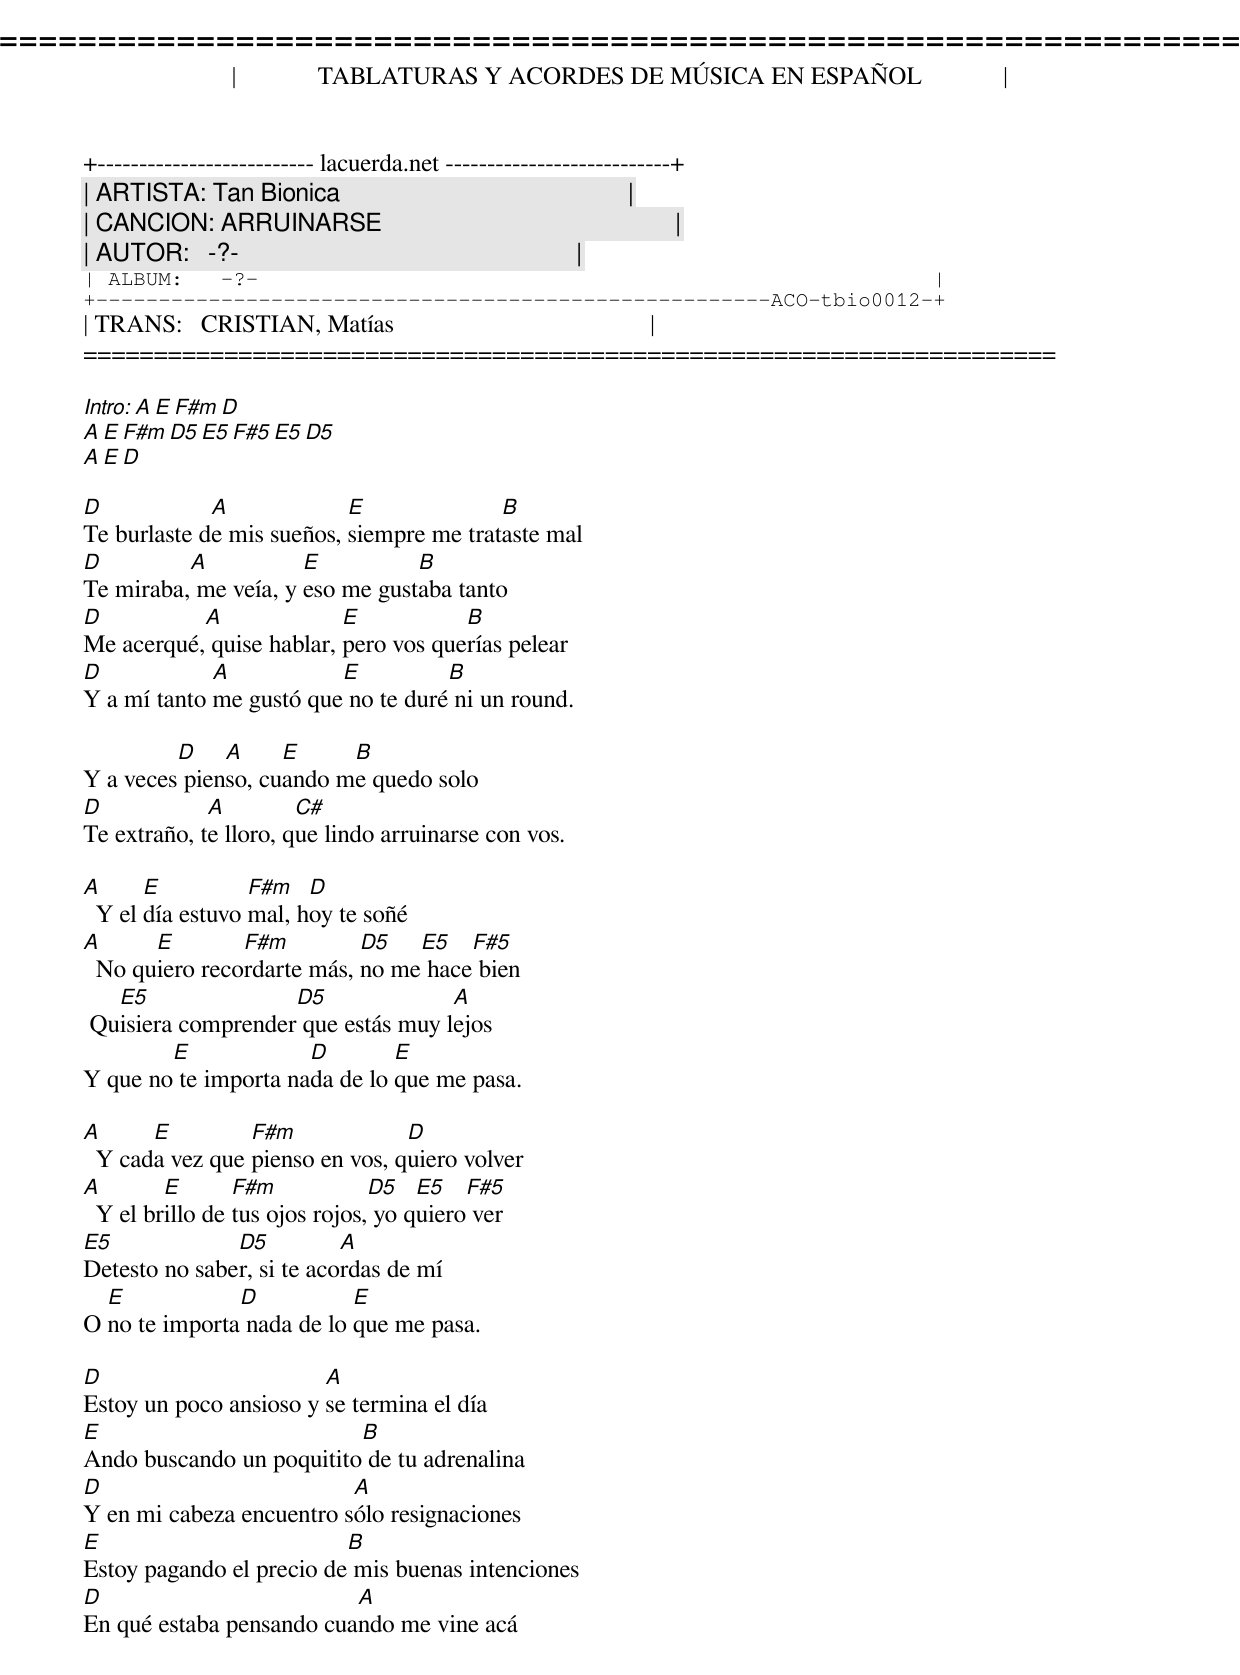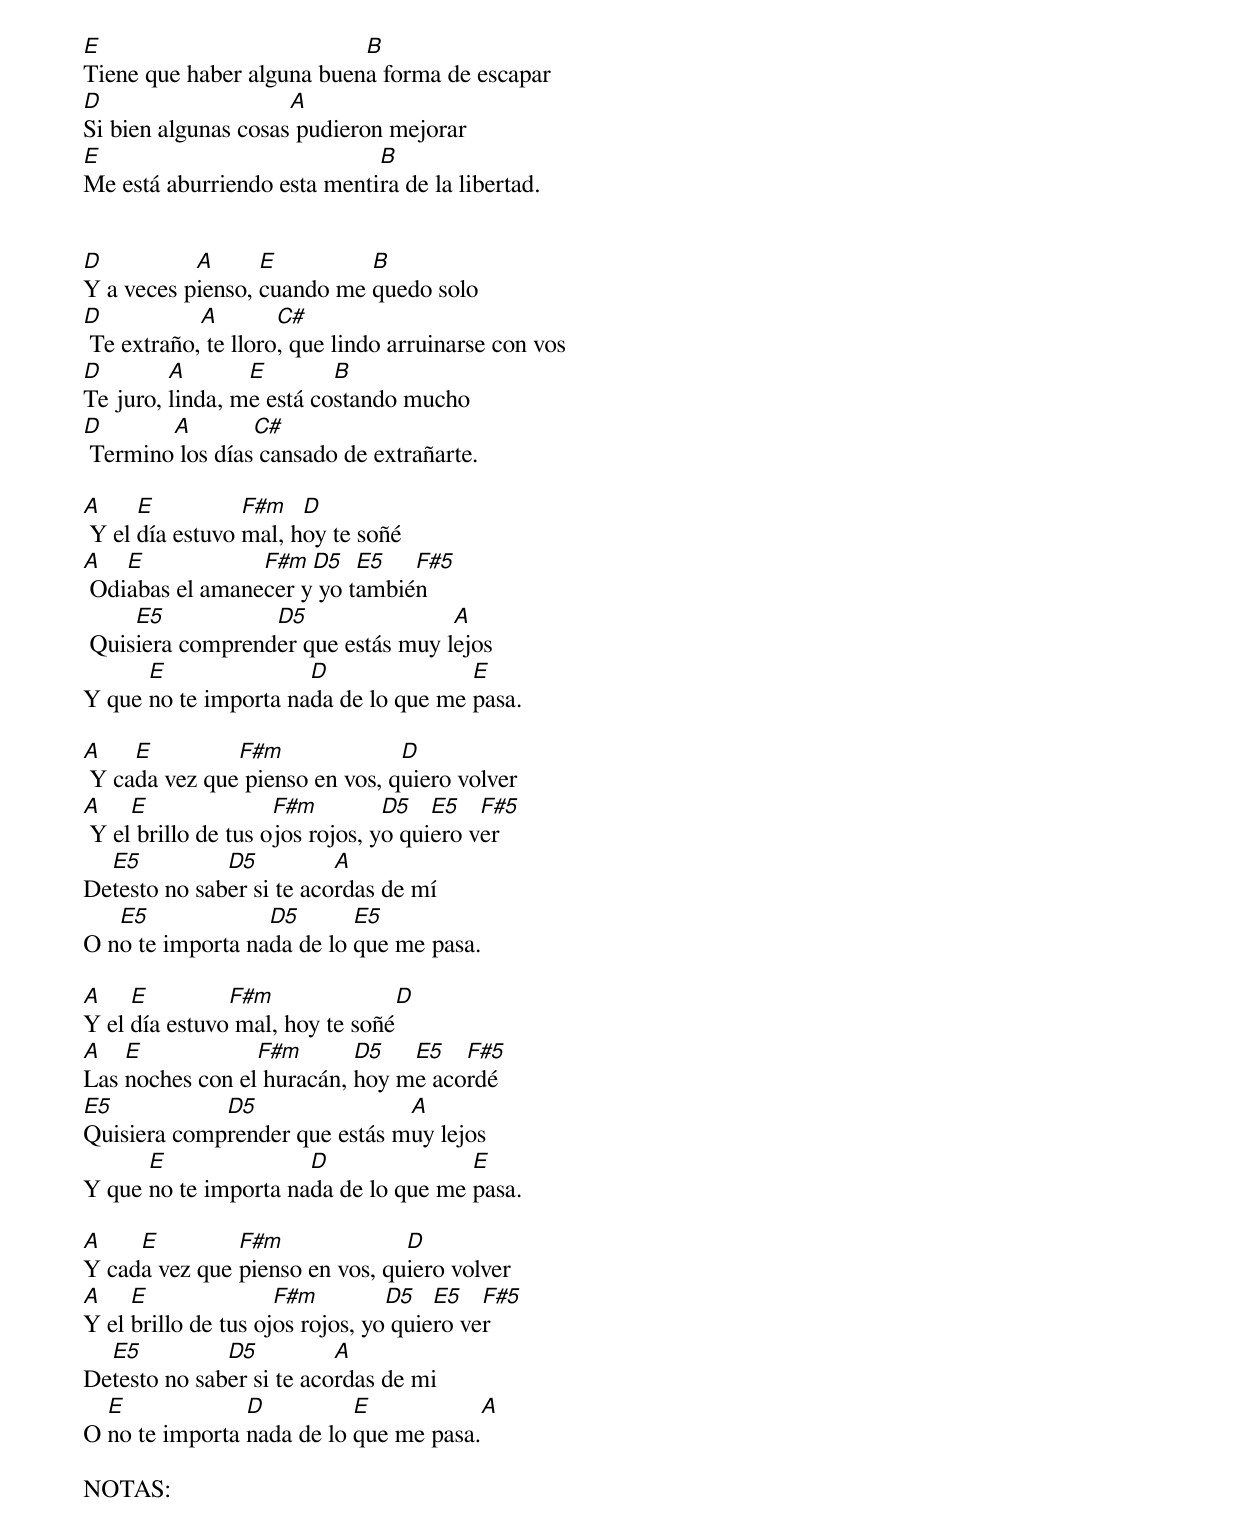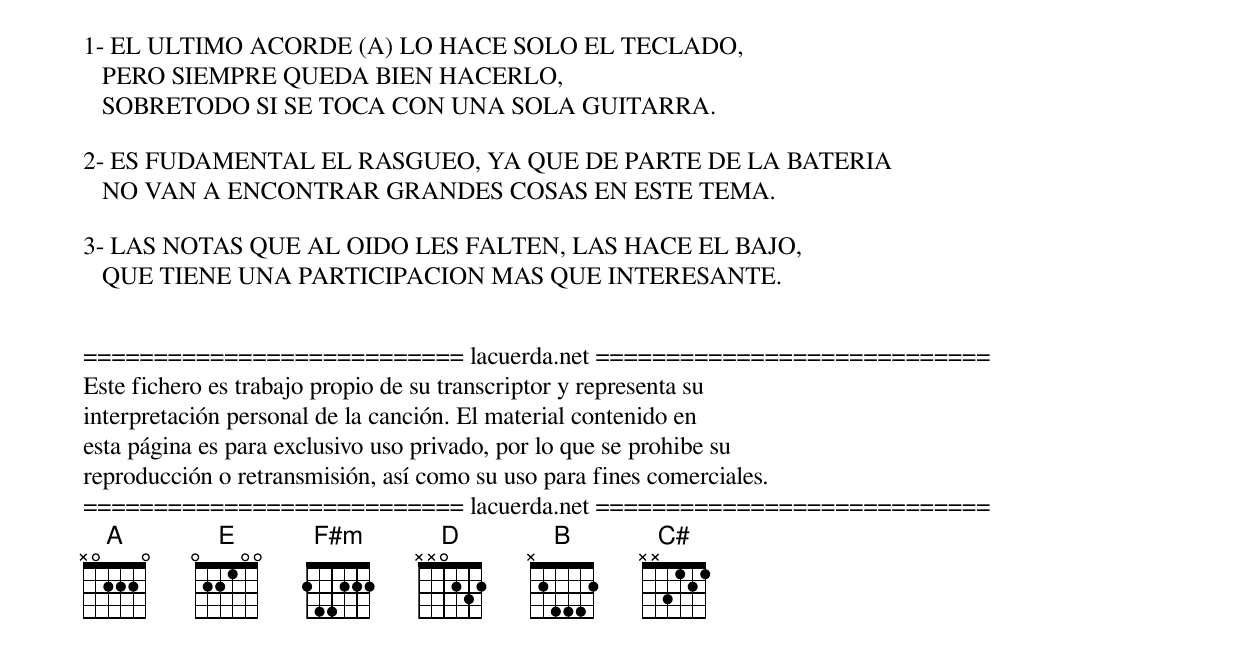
=====================================================================
|             TABLATURAS Y ACORDES DE MÚSICA EN ESPAÑOL             |
+-------------------------- lacuerda.net ---------------------------+
| ARTISTA: Tan Bionica                                              |
| CANCION: ARRUINARSE                                               |
| AUTOR:   -?-                                                      |
| ALBUM:   -?-                                                      |
+------------------------------------------------------ACO-tbio0012-+
| TRANS:   CRISTIAN, Matías                                         |
=====================================================================

Intro: A   E   F#m   D
       A   E   F#m   D5 E5 F#5  E5 D5
       A   E   D

D            A             E              B
Te burlaste de mis sueños, siempre me trataste mal
D         A           E          B
Te miraba, me veía, y eso me gustaba tanto
D          A              E           B
Me acerqué, quise hablar, pero vos querías pelear
D            A           E          B
Y a mí tanto me gustó que no te duré ni un round.

         D    A     E     B
Y a veces pienso, cuando me quedo solo
D            A         C#
Te extraño, te lloro, que lindo arruinarse con vos.

A      E          F#m   D
  Y el día estuvo mal, hoy te soñé
A      E        F#m         D5   E5   F#5
  No quiero recordarte más, no me hace bien
   E5               D5              A
 Quisiera comprender que estás muy lejos
        E             D        E
Y que no te importa nada de lo que me pasa.

A      E         F#m             D
  Y cada vez que pienso en vos, quiero volver
A        E       F#m            D5   E5   F#5
  Y el brillo de tus ojos rojos, yo quiero ver
E5             D5          A
Detesto no saber, si te acordas de mí
  E            D           E
O no te importa nada de lo que me pasa.

D                       A
Estoy un poco ansioso y se termina el día
E                         B
Ando buscando un poquitito de tu adrenalina
D                         A
Y en mi cabeza encuentro sólo resignaciones
E                         B
Estoy pagando el precio de mis buenas intenciones
D                         A
En qué estaba pensando cuando me vine acá
E                          B
Tiene que haber alguna buena forma de escapar
D                    A
Si bien algunas cosas pudieron mejorar
E                            B
Me está aburriendo esta mentira de la libertad.


D          A      E         B
Y a veces pienso, cuando me quedo solo
D           A        C#
 Te extraño, te lloro, que lindo arruinarse con vos
D        A       E        B
Te juro, linda, me está costando mucho
D       A        C#
 Termino los días cansado de extrañarte.

A     E          F#m   D
 Y el día estuvo mal, hoy te soñé
A   E            F#m  D5   E5   F#5
 Odiabas el amanecer y yo también
     E5           D5                A
 Quisiera comprender que estás muy lejos
      E               D               E
Y que no te importa nada de lo que me pasa.

A    E         F#m              D
 Y cada vez que pienso en vos, quiero volver
A    E               F#m         D5   E5   F#5
 Y el brillo de tus ojos rojos, yo quiero ver
  E5          D5          A
Detesto no saber si te acordas de mí
   E5             D5       E5
O no te importa nada de lo que me pasa.

A    E         F#m              D
Y el día estuvo mal, hoy te soñé
A   E            F#m       D5   E5   F#5
Las noches con el huracán, hoy me acordé
E5           D5                A
Quisiera comprender que estás muy lejos
      E               D               E
Y que no te importa nada de lo que me pasa.

A    E         F#m              D
Y cada vez que pienso en vos, quiero volver
A    E               F#m         D5   E5   F#5
Y el brillo de tus ojos rojos, yo quiero ver
  E5          D5          A
Detesto no saber si te acordas de mi
  E             D          E            A
O no te importa nada de lo que me pasa.

NOTAS:

1- EL ULTIMO ACORDE (A) LO HACE SOLO EL TECLADO,
   PERO SIEMPRE QUEDA BIEN HACERLO,
   SOBRETODO SI SE TOCA CON UNA SOLA GUITARRA.

2- ES FUDAMENTAL EL RASGUEO, YA QUE DE PARTE DE LA BATERIA
   NO VAN A ENCONTRAR GRANDES COSAS EN ESTE TEMA.

3- LAS NOTAS QUE AL OIDO LES FALTEN, LAS HACE EL BAJO,
   QUE TIENE UNA PARTICIPACION MAS QUE INTERESANTE.


=========================== lacuerda.net ============================
Este fichero es trabajo propio de su transcriptor y representa su
interpretación personal de la canción. El material contenido en
esta página es para exclusivo uso privado, por lo que se prohibe su
reproducción o retransmisión, así como su uso para fines comerciales.
=========================== lacuerda.net ============================
